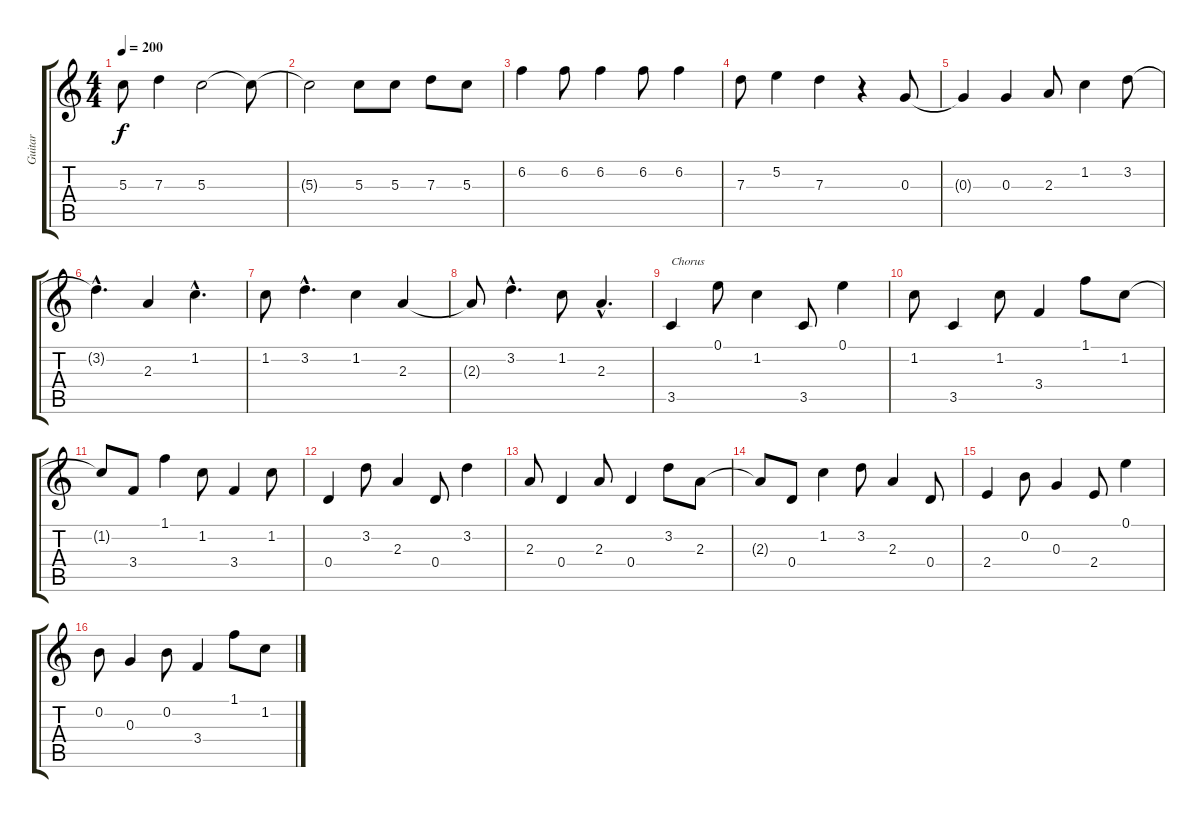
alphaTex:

\track ("Guitar" "Guitar") {instrument electricguitarclean}
\staff {score tabs}
\tuning (E4 B3 G3 D3 A2 E2) {hide}
\ts (4 4)
\tempo 200
\clef g2
\ks c
5.3.8{dy f} 7.3.4 5.3.2 5.3{t}.8 |
5.3{t}.2 5.3.8 5.3.8 7.3.8 5.3.8 |
6.2.4 6.2.8 6.2.4 6.2.8 6.2.4 |
7.3.8 5.2.4 7.3.4 r.4 0.3.8 |
0.3{t}.4 0.3.4 2.3.8 1.2.4 3.2.8 |
3.2{hac t}.4{d} 2.3.4 1.2{hac}.4{d} |
1.2.8 3.2{hac}.4{d} 1.2.4 2.3.4 |
2.3{t}.8 3.2{hac}.4{d} 1.2.8 2.3{hac}.4{d} |
3.5.4{txt "Chorus"} 0.1.8 1.2.4 3.5.8 0.1.4 |
1.2.8 3.5.4 1.2.8 3.4.4 1.1.8 1.2.8 |
1.2{t}.8 3.4.8 1.1.4 1.2.8 3.4.4 1.2.8 |
0.4.4 3.2.8 2.3.4 0.4.8 3.2.4 |
2.3.8 0.4.4 2.3.8 0.4.4 3.2.8 2.3.8 |
2.3{t}.8 0.4.8 1.2.4 3.2.8 2.3.4 0.4.8 |
2.4.4 0.2.8 0.3.4 2.4.8 0.1.4 |
0.2.8 0.3.4 0.2.8 3.4.4 1.1.8 1.2.8
